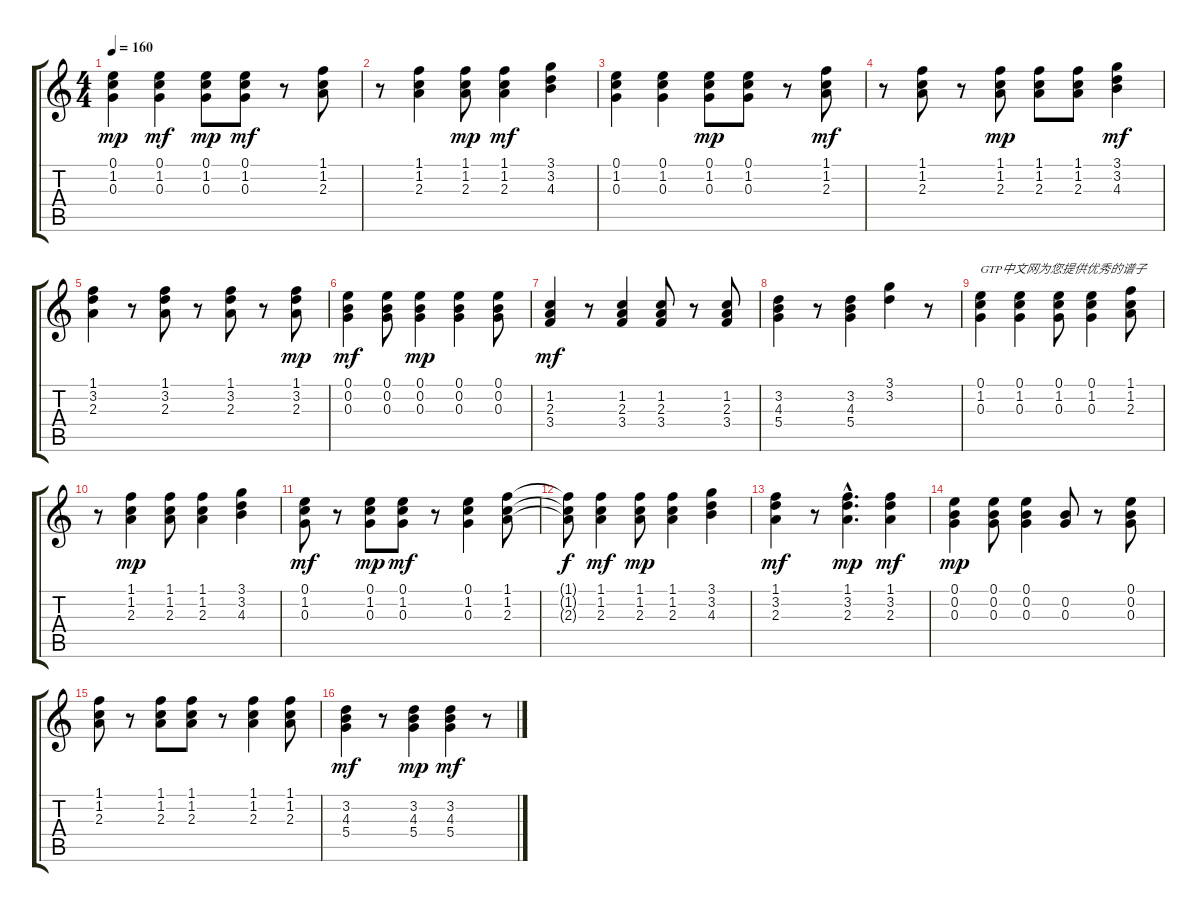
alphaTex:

\track "" {instrument acousticguitarsteel}
\staff {score tabs}
\tuning (E4 B3 G3 D3 A2 E2) {hide}
\ts (4 4)
\tempo 160
\clef g2
\ks c
(0.1 1.2 0.3).4{dy mp instrument acousticguitarsteel} (0.1 1.2 0.3).4{dy mf} (0.1 1.2 0.3).8{dy mp} (0.1 1.2 0.3).8{dy mf} r.8 (1.1 1.2 2.3).8 |
r.8 (1.1 1.2 2.3).4 (1.1 1.2 2.3).8{dy mp} (1.1 1.2 2.3).4{dy mf} (3.1 3.2 4.3).4 |
(0.1 1.2 0.3).4 (0.1 1.2 0.3).4 (0.1 1.2 0.3).8{dy mp} (0.1 1.2 0.3).8 r.8 (1.1 1.2 2.3).8{dy mf} |
r.8 (1.1 1.2 2.3).8 r.8 (1.1 1.2 2.3).8{dy mp} (1.1 1.2 2.3).8 (1.1 1.2 2.3).8 (3.1 3.2 4.3).4{dy mf} |
(1.1 3.2 2.3).4 r.8 (1.1 3.2 2.3).8 r.8 (1.1 3.2 2.3).8 r.8 (1.1 3.2 2.3).8{dy mp} |
(0.1 0.2 0.3).4{dy mf} (0.1 0.2 0.3).8 (0.1 0.2 0.3).4{dy mp} (0.1 0.2 0.3).4 (0.1 0.2 0.3).8 |
(1.2 2.3 3.4).4{dy mf} r.8 (1.2 2.3 3.4).4 (1.2 2.3 3.4).8 r.8 (1.2 2.3 3.4).8 |
(3.2 4.3 5.4).4 r.8 (3.2 4.3 5.4).4 (3.1 3.2).4 r.8 |
(0.1 1.2 0.3).4{txt "GTP中文网为您提供优秀的谱子"} (0.1 1.2 0.3).4 (0.1 1.2 0.3).8 (0.1 1.2 0.3).4 (1.1 1.2 2.3).8 |
r.8 (1.1 1.2 2.3).4{dy mp} (1.1 1.2 2.3).8 (1.1 1.2 2.3).4 (3.1 3.2 4.3).4 |
(0.1 1.2 0.3).8{dy mf} r.8 (0.1 1.2 0.3).8{dy mp} (0.1 1.2 0.3).8{dy mf} r.8 (0.1 1.2 0.3).4 (1.1 1.2 2.3).8 |
(1.1{t} 1.2{t} 2.3{t}).8{dy f} (1.1 1.2 2.3).4{dy mf} (1.1 1.2 2.3).8{dy mp} (1.1 1.2 2.3).4 (3.1 3.2 4.3).4 |
(1.1 3.2 2.3).4{dy mf} r.8 (1.1{hac} 3.2{hac} 2.3{hac}).4{d dy mp} (1.1 3.2 2.3).4{dy mf} |
(0.1 0.2 0.3).4{dy mp} (0.1 0.2 0.3).8 (0.1 0.2 0.3).4 (0.2 0.3).8 r.8 (0.1 0.2 0.3).8 |
(1.1 1.2 2.3).8 r.8 (1.1 1.2 2.3).8 (1.1 1.2 2.3).8 r.8 (1.1 1.2 2.3).4 (1.1 1.2 2.3).8 |
(3.2 4.3 5.4).4{dy mf} r.8 (3.2 4.3 5.4).4{dy mp} (3.2 4.3 5.4).4{dy mf} r.8
